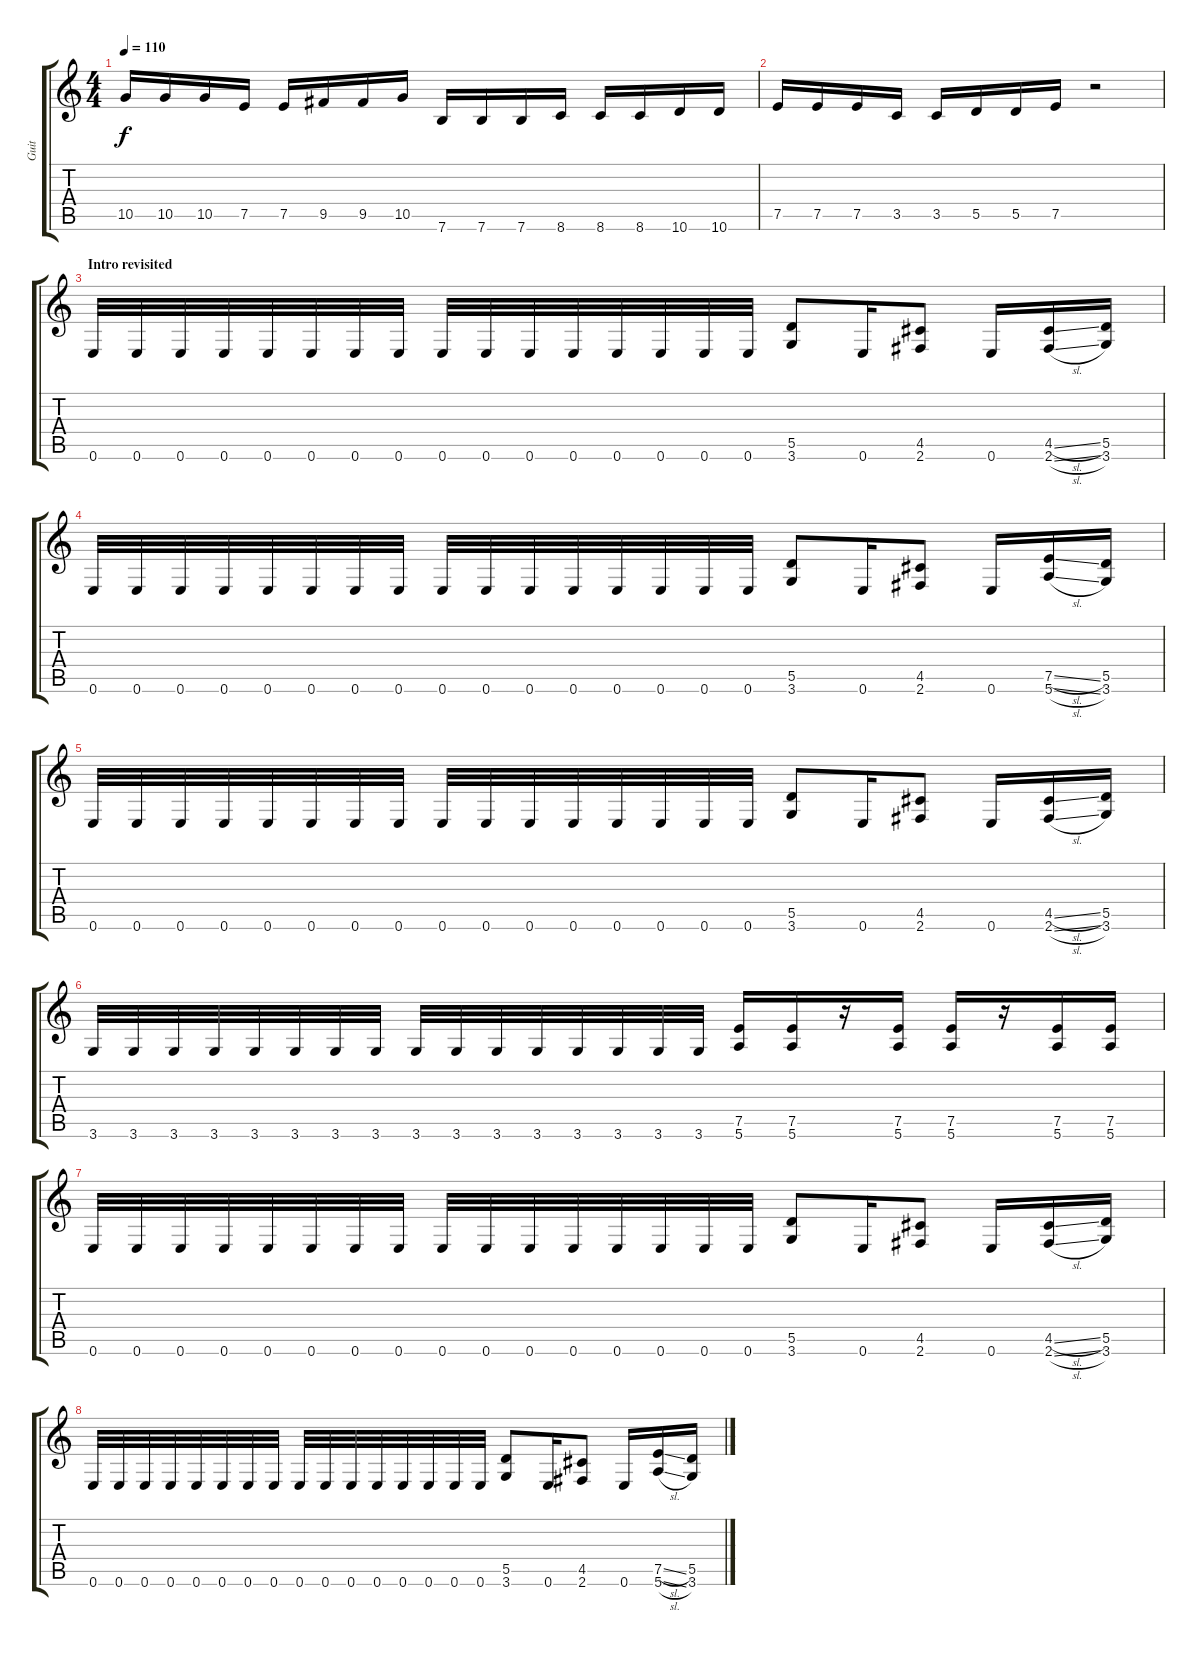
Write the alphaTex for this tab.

\track ("Guit" "Guit") {instrument overdrivenguitar}
\staff {score tabs}
\tuning (E4 B3 G3 D3 A2 E2) {hide}
\ts (4 4)
\tempo 110
\clef g2
\ks c
10.5.16{dy f} 10.5.16 10.5.16 7.5.16 7.5.16 9.5.16 9.5.16 10.5.16 7.6.16 7.6.16 7.6.16 8.6.16 8.6.16 8.6.16 10.6.16 10.6.16 |
7.5.16 7.5.16 7.5.16 3.5.16 3.5.16 5.5.16 5.5.16 7.5.16 r.2 |
\section ("" "Intro revisited")
0.6.32 0.6.32 0.6.32 0.6.32 0.6.32 0.6.32 0.6.32 0.6.32 0.6.32 0.6.32 0.6.32 0.6.32 0.6.32 0.6.32 0.6.32 0.6.32 (5.5 3.6).8 0.6.16 (4.5 2.6).8 0.6.16 (4.5{sl} 2.6{sl}).16 (5.5 3.6).16 |
0.6.32 0.6.32 0.6.32 0.6.32 0.6.32 0.6.32 0.6.32 0.6.32 0.6.32 0.6.32 0.6.32 0.6.32 0.6.32 0.6.32 0.6.32 0.6.32 (5.5 3.6).8 0.6.16 (4.5 2.6).8 0.6.16 (7.5{sl} 5.6{sl}).16 (5.5 3.6).16 |
0.6.32 0.6.32 0.6.32 0.6.32 0.6.32 0.6.32 0.6.32 0.6.32 0.6.32 0.6.32 0.6.32 0.6.32 0.6.32 0.6.32 0.6.32 0.6.32 (5.5 3.6).8 0.6.16 (4.5 2.6).8 0.6.16 (4.5{sl} 2.6{sl}).16 (5.5 3.6).16 |
3.6.32 3.6.32 3.6.32 3.6.32 3.6.32 3.6.32 3.6.32 3.6.32 3.6.32 3.6.32 3.6.32 3.6.32 3.6.32 3.6.32 3.6.32 3.6.32 (7.5 5.6).16 (7.5 5.6).16 r.16 (7.5 5.6).16 (7.5 5.6).16 r.16 (7.5 5.6).16 (7.5 5.6).16 |
0.6.32 0.6.32 0.6.32 0.6.32 0.6.32 0.6.32 0.6.32 0.6.32 0.6.32 0.6.32 0.6.32 0.6.32 0.6.32 0.6.32 0.6.32 0.6.32 (5.5 3.6).8 0.6.16 (4.5 2.6).8 0.6.16 (4.5{sl} 2.6{sl}).16 (5.5 3.6).16 |
0.6.32 0.6.32 0.6.32 0.6.32 0.6.32 0.6.32 0.6.32 0.6.32 0.6.32 0.6.32 0.6.32 0.6.32 0.6.32 0.6.32 0.6.32 0.6.32 (5.5 3.6).8 0.6.16 (4.5 2.6).8 0.6.16 (7.5{sl} 5.6{sl}).16 (5.5 3.6).16
